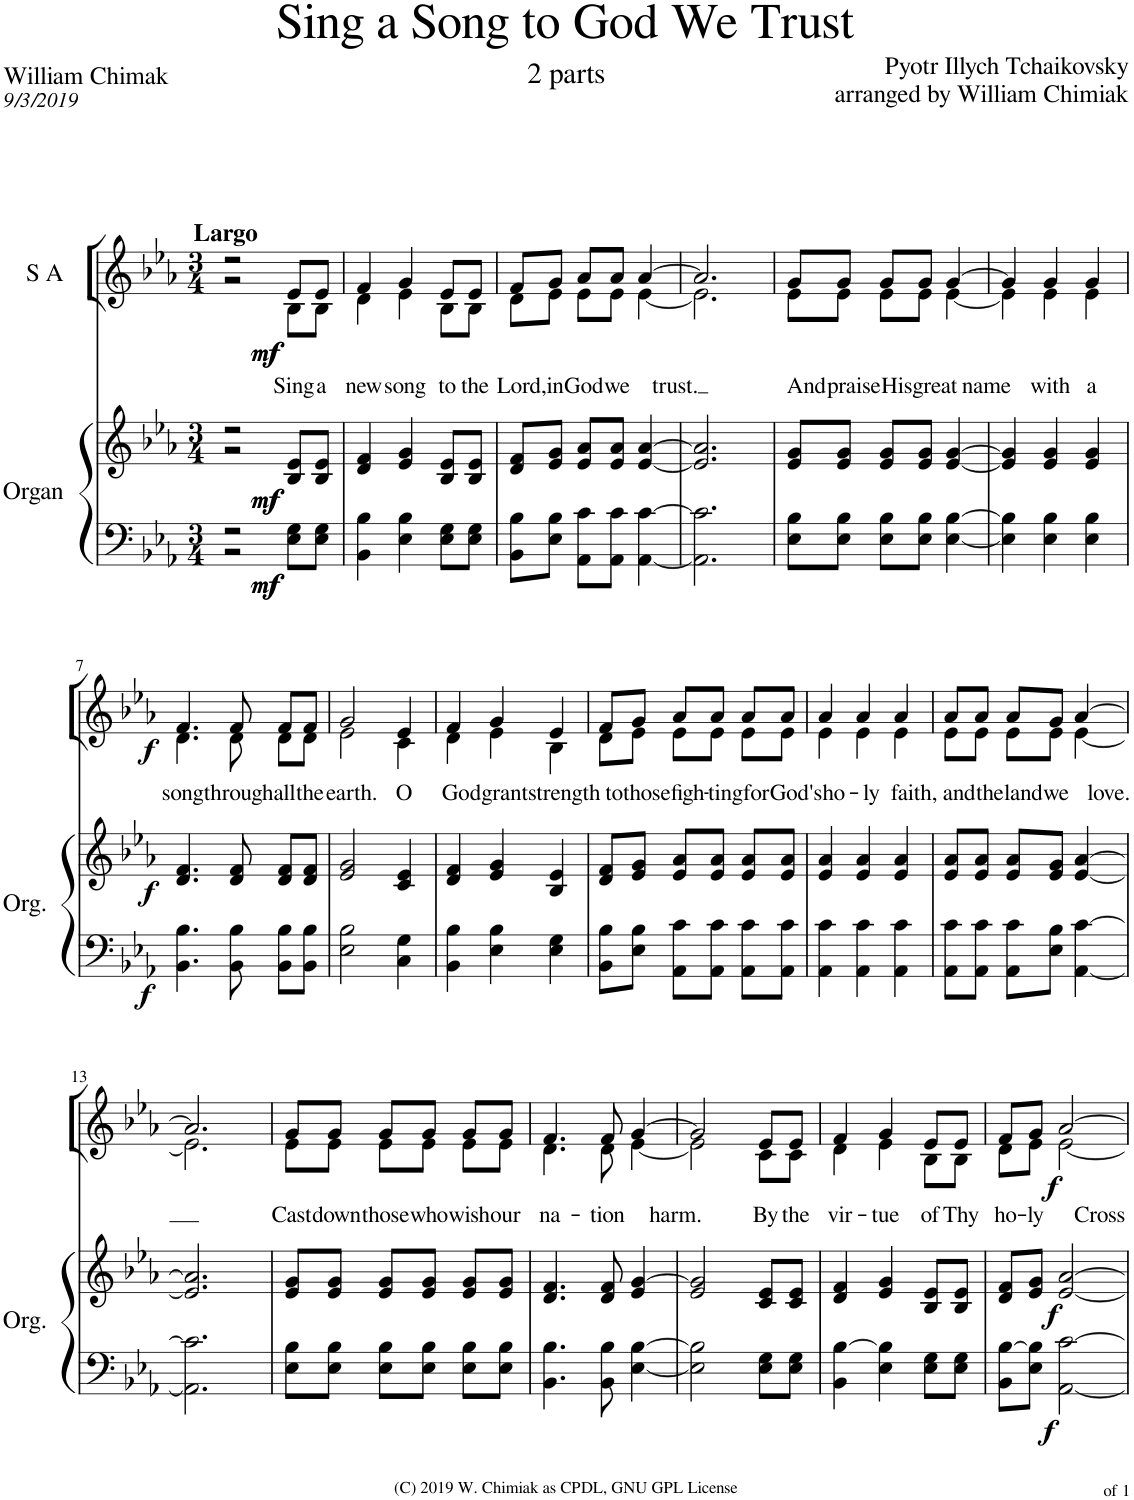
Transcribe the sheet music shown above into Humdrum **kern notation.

**kern	**kern	**dynam	**kern	**text	**dynam
*part2	*part2	*part2	*part1	*part1	*part1
*staff3	*staff2	*staff2/3	*staff1	*staff1	*staff1
*I"Organ	*	*	*I"S A	*	*
*I'Org.	*	*	*	*	*
*clefF4	*clefG2	*	*clefG2	*	*
*k[b-e-a-]	*k[b-e-a-]	*	*k[b-e-a-]	*	*
*M3/4	*M3/4	*	*M3/4	*	*
=1	=1	=1	=1	=1	=1
*^	*^	*	*^	*	*
!	!	!	!	!	!LO:TX:a:B:t=Largo	!	!	!
2r	2r	2r	2r	.	2r	2r	.	.
!	!	!	!	!LO:DY:b=2	!	!	!LO:LY:b	!
!	!	!	!	!LO:DY:n=1:b=2	!	!	!	!
!	!	!	!	!LO:DY:n=2:b	!	!	!	!
!	!	!	!	!LO:DY:n=3:b	!	!	!	!LO:DY:b
!	!	!	!	!	!	!	!	!LO:DY:n=1:b
8E-\ 8G\L	4ryy	8B-/ 8e-/L	4ryy	mf mf mf mf	8e-/L	8B-\L	Sing	mf mf
!	!	!	!	!	!	!	!LO:LY:b	!
8E-\ 8G\J	.	8B-/ 8e-/J	.	.	8e-/J	8B-\J	a	.
*v	*v	*	*	*	*	*	*	*
*	*v	*v	*	*	*	*	*
=2	=2	=2	=2	=2	=2	=2
!	!	!	!	!	!LO:LY:b	!
4BB-\ 4B-\	4d/ 4f/	.	4f/	4d\	new	.
!	!	!	!	!	!LO:LY:b	!
4E-\ 4B-\	4e-/ 4g/	.	4g/	4e-\	song	.
!	!	!	!	!	!LO:LY:b	!
8E-\ 8G\L	8B-/ 8e-/L	.	8e-/L	8B-\L	to	.
!	!	!	!	!	!LO:LY:b	!
8E-\ 8G\J	8B-/ 8e-/J	.	8e-/J	8B-\J	the	.
=3	=3	=3	=3	=3	=3	=3
!	!	!	!	!	!LO:LY:b	!
8BB-\ 8B-\L	8d/ 8f/L	.	8f/L	8d\L	Lord,	.
!	!	!	!	!	!LO:LY:b	!
8E-\ 8B-\J	8e-/ 8g/J	.	8g/J	8e-\J	in	.
!	!	!	!	!	!LO:LY:b	!
8AA-\ 8c\L	8e-/ 8a-/L	.	8a-/L	8e-\L	God	.
!	!	!	!	!	!LO:LY:b	!
8AA-\ 8c\J	8e-/ 8a-/J	.	8a-/J	8e-\J	we	.
!	!	!	!	!	!LO:LY:b	!
[4AA-\ [4c\	[4e-/ [4a-/	.	[4a-/	[4e-\	-trust.	.
=4	=4	=4	=4	=4	=4	=4
2.AA-\] 2.c\]	2.e-/] 2.a-/]	.	2.a-/]	2.e-\]	.	.
=5	=5	=5	=5	=5	=5	=5
!	!	!	!	!	!LO:LY:b	!
8E-\ 8B-\L	8e-/ 8g/L	.	8g/L	8e-\L	And	.
!	!	!	!	!	!LO:LY:b	!
8E-\ 8B-\J	8e-/ 8g/J	.	8g/J	8e-\J	praise	.
!	!	!	!	!	!LO:LY:b	!
8E-\ 8B-\L	8e-/ 8g/L	.	8g/L	8e-\L	His	.
!	!	!	!	!	!LO:LY:b	!
8E-\ 8B-\J	8e-/ 8g/J	.	8g/J	8e-\J	great	.
!	!	!	!	!	!LO:LY:b	!
[4E-\ [4B-\	[4e-/ [4g/	.	[4g/	[4e-\	name	.
=6	=6	=6	=6	=6	=6	=6
4E-\] 4B-\]	4e-/] 4g/]	.	4g/]	4e-\]	.	.
!	!	!	!	!	!LO:LY:b	!
4E-\ 4B-\	4e-/ 4g/	.	4g/	4e-\	with	.
!	!	!	!	!	!LO:LY:b	!
4E-\ 4B-\	4e-/ 4g/	.	4g/	4e-\	a	.
!!LO:LB:g=z	!!
=7	=7	=7	=7	=7	=7	=7
!	!	!LO:DY:b=2	!	!	!LO:LY:b	!
!	!	!LO:DY:n=1:b	!	!	!	!LO:DY:b
4.BB-\ 4.B-\	4.d/ 4.f/	f f	4.f/	4.d\	song	f
!	!	!	!	!	!LO:LY:b	!
8BB-\ 8B-\	8d/ 8f/	.	8f/	8d\	through	.
!	!	!	!	!	!LO:LY:b	!
8BB-\ 8B-\L	8d/ 8f/L	.	8f/L	8d\L	all	.
!	!	!	!	!	!LO:LY:b	!
8BB-\ 8B-\J	8d/ 8f/J	.	8f/J	8d\J	the	.
=8	=8	=8	=8	=8	=8	=8
!	!	!	!	!	!LO:LY:b	!
2E-\ 2B-\	2e-/ 2g/	.	2g/	2e-\	earth.	.
!	!	!	!	!	!LO:LY:b	!
4C\ 4G\	4c/ 4e-/	.	4e-/	4c\	O	.
=9	=9	=9	=9	=9	=9	=9
!	!	!	!	!	!LO:LY:b	!
4BB-\ 4B-\	4d/ 4f/	.	4f/	4d\	God	.
!	!	!	!	!	!LO:LY:b	!
4E-\ 4B-\	4e-/ 4g/	.	4g/	4e-\	grant	.
!	!	!	!	!	!LO:LY:b	!
4E-\ 4G\	4B-/ 4e-/	.	4e-/	4B-\	strength	.
=10	=10	=10	=10	=10	=10	=10
!	!	!	!	!	!LO:LY:b	!
8BB-\ 8B-\L	8d/ 8f/L	.	8f/L	8d\L	to	.
!	!	!	!	!	!LO:LY:b	!
8E-\ 8B-\J	8e-/ 8g/J	.	8g/J	8e-\J	those	.
!	!	!	!	!	!LO:LY:b	!
8AA-\ 8c\L	8e-/ 8a-/L	.	8a-/L	8e-\L	figh-	.
!	!	!	!	!	!LO:LY:b	!
8AA-\ 8c\J	8e-/ 8a-/J	.	8a-/J	8e-\J	-ting	.
!	!	!	!	!	!LO:LY:b	!
8AA-\ 8c\L	8e-/ 8a-/L	.	8a-/L	8e-\L	for	.
!	!	!	!	!	!LO:LY:b	!
8AA-\ 8c\J	8e-/ 8a-/J	.	8a-/J	8e-\J	God's	.
=11	=11	=11	=11	=11	=11	=11
!	!	!	!	!	!LO:LY:b	!
4AA-\ 4c\	4e-/ 4a-/	.	4a-/	4e-\	ho-	.
!	!	!	!	!	!LO:LY:b	!
4AA-\ 4c\	4e-/ 4a-/	.	4a-/	4e-\	-ly	.
!	!	!	!	!	!LO:LY:b	!
4AA-\ 4c\	4e-/ 4a-/	.	4a-/	4e-\	faith,	.
=12	=12	=12	=12	=12	=12	=12
!	!	!	!	!	!LO:LY:b	!
8AA-\ 8c\L	8e-/ 8a-/L	.	8a-/L	8e-\L	and	.
!	!	!	!	!	!LO:LY:b	!
8AA-\ 8c\J	8e-/ 8a-/J	.	8a-/J	8e-\J	the	.
!	!	!	!	!	!LO:LY:b	!
8AA-\ 8c\L	8e-/ 8a-/L	.	8a-/L	8e-\L	land	.
!	!	!	!	!	!LO:LY:b	!
8E-\ 8B-\J	8e-/ 8g/J	.	8g/J	8e-\J	we	.
!	!	!	!	!	!LO:LY:b	!
[4AA-\ [4c\	[4e-/ [4a-/	.	[4a-/	[4e-\	love.	.
!!LO:LB:g=z	!!
=13	=13	=13	=13	=13	=13	=13
2.AA-\] 2.c\]	2.e-/] 2.a-/]	.	2.a-/]	2.e-\]	.	.
=14	=14	=14	=14	=14	=14	=14
!	!	!	!	!	!LO:LY:b	!
8E-\ 8B-\L	8e-/ 8g/L	.	8g/L	8e-\L	Cast	.
!	!	!	!	!	!LO:LY:b	!
8E-\ 8B-\J	8e-/ 8g/J	.	8g/J	8e-\J	down	.
!	!	!	!	!	!LO:LY:b	!
8E-\ 8B-\L	8e-/ 8g/L	.	8g/L	8e-\L	those	.
!	!	!	!	!	!LO:LY:b	!
8E-\ 8B-\J	8e-/ 8g/J	.	8g/J	8e-\J	who	.
!	!	!	!	!	!LO:LY:b	!
8E-\ 8B-\L	8e-/ 8g/L	.	8g/L	8e-\L	wish	.
!	!	!	!	!	!LO:LY:b	!
8E-\ 8B-\J	8e-/ 8g/J	.	8g/J	8e-\J	our	.
=15	=15	=15	=15	=15	=15	=15
!	!	!	!	!	!LO:LY:b	!
4.BB-\ 4.B-\	4.d/ 4.f/	.	4.f/	4.d\	na-	.
!	!	!	!	!	!LO:LY:b	!
8BB-\ 8B-\	8d/ 8f/	.	8f/	8d\	-tion	.
!	!	!	!	!	!LO:LY:b	!
[4E-\ [4B-\	4e-/ [4g/	.	[4g/	[4e-\	harm.	.
=16	=16	=16	=16	=16	=16	=16
2E-\] 2B-\]	2e-/ 2g/]	.	2g/]	2e-\]	.	.
!	!	!	!	!	!LO:LY:b	!
8E-\ 8G\L	8c/ 8e-/L	.	8e-/L	8c\L	By	.
!	!	!	!	!	!LO:LY:b	!
8E-\ 8G\J	8c/ 8e-/J	.	8e-/J	8c\J	the	.
=17	=17	=17	=17	=17	=17	=17
!	!	!	!	!	!LO:LY:b	!
4BB-\ [4B-\	4d/ 4f/	.	4f/	4d\	vir-	.
!	!	!	!	!	!LO:LY:b	!
4E-\ 4B-\]	4e-/ 4g/	.	4g/	4e-\	-tue	.
!	!	!	!	!	!LO:LY:b	!
8E-\ 8G\L	8B-/ 8e-/L	.	8e-/L	8B-\L	of	.
!	!	!	!	!	!LO:LY:b	!
8E-\ 8G\J	8B-/ 8e-/J	.	8e-/J	8B-\J	Thy	.
=18	=18	=18	=18	=18	=18	=18
!	!	!	!	!	!LO:LY:b	!
8BB-\ [8B-\L	8d/ 8f/L	.	8f/L	8d\L	ho-	.
!	!	!	!	!	!LO:LY:b	!
8E-\ 8B-\]J	8e-/ 8g/J	.	8g/J	8e-\J	-ly	.
!	!	!LO:DY:b=2	!	!	!LO:LY:b	!
!	!	!LO:DY:n=1:b	!	!	!	!LO:DY:b
[2AA-\ [2c\	[2e-/ [2a-/	f f	[2a-/	[2e-\	Cross	f
*	*	*	*v	*v	*	*
=	=	=	=	=	=
*-	*-	*-	*-	*-	*-
